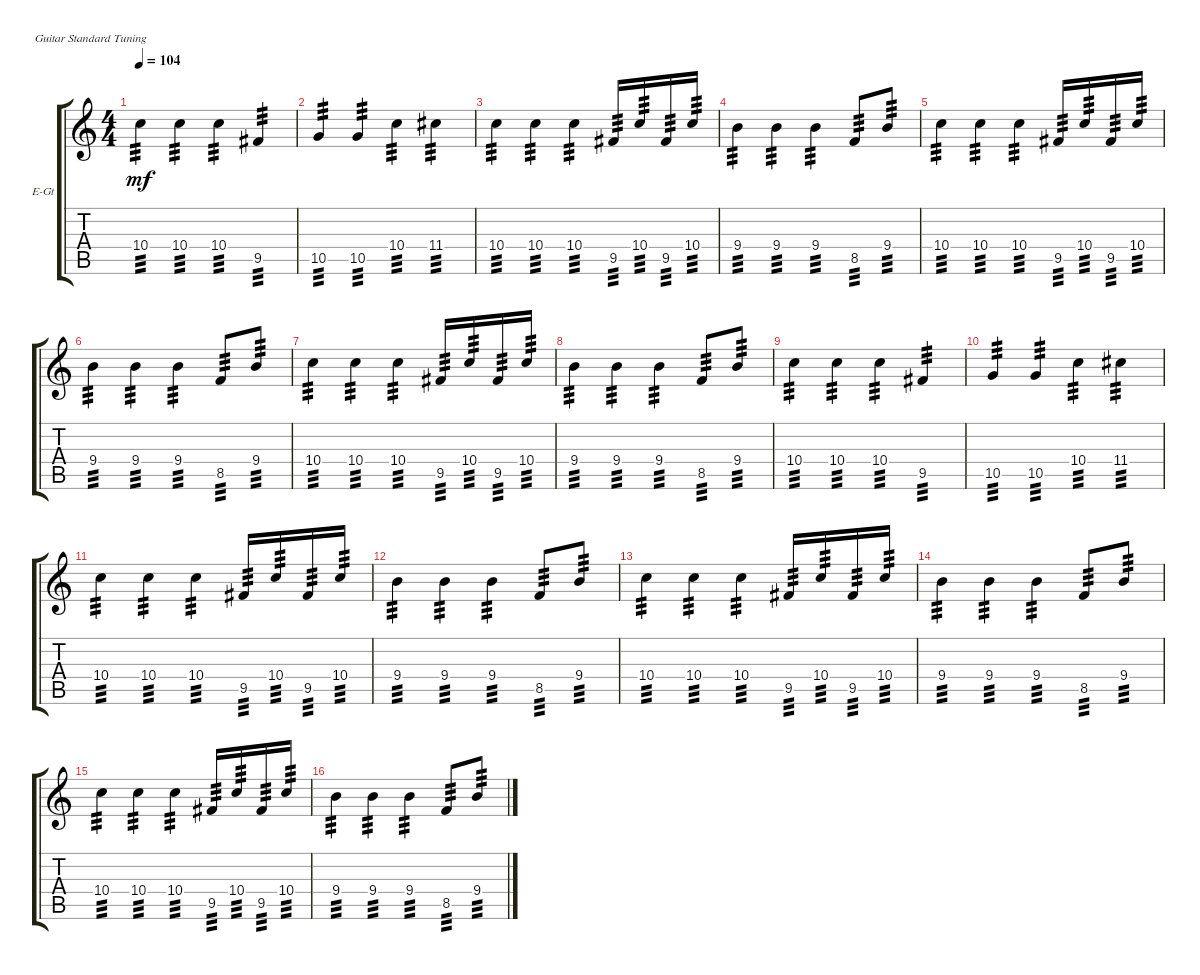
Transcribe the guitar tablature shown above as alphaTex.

\bracketExtendMode groupsimilarinstruments
\firstSystemTrackNameOrientation horizontal
\otherSystemsTrackNameOrientation horizontal
\track ("Electric Guitar" "E-Gt") {instrument distortionguitar}
\staff {score tabs}
\tuning (E4 B3 G3 D3 A2 E2)
\ts (4 4)
\tempo 104
\clef g2
\scale
0.333333
\ks c
10.4.4{tp 3 dy mf} 10.4.4{tp 3} 10.4.4{tp 3} 9.5.4{tp 3} |
\scale
0.333333 10.5.4{tp 3} 10.5.4{tp 3} 10.4.4{tp 3} 11.4.4{tp 3} |
\scale
0.333333 10.4.4{tp 3} 10.4.4{tp 3} 10.4.4{tp 3} 9.5.16{tp 3} 10.4.16{tp 3} 9.5.16{tp 3} 10.4.16{tp 3} |
\scale
0.333333 9.4.4{tp 3} 9.4.4{tp 3} 9.4.4{tp 3} 8.5.8{tp 3} 9.4.8{tp 3} |
\scale
0.333333 10.4.4{tp 3} 10.4.4{tp 3} 10.4.4{tp 3} 9.5.16{tp 3} 10.4.16{tp 3} 9.5.16{tp 3} 10.4.16{tp 3} |
\scale
0.333333 9.4.4{tp 3} 9.4.4{tp 3} 9.4.4{tp 3} 8.5.8{tp 3} 9.4.8{tp 3} |
\scale
0.333333 10.4.4{tp 3} 10.4.4{tp 3} 10.4.4{tp 3} 9.5.16{tp 3} 10.4.16{tp 3} 9.5.16{tp 3} 10.4.16{tp 3} |
\scale
0.333333 9.4.4{tp 3} 9.4.4{tp 3} 9.4.4{tp 3} 8.5.8{tp 3} 9.4.8{tp 3} |
\scale
0.333333 10.4.4{tp 3} 10.4.4{tp 3} 10.4.4{tp 3} 9.5.4{tp 3} |
\scale
0.333333 10.5.4{tp 3} 10.5.4{tp 3} 10.4.4{tp 3} 11.4.4{tp 3} |
\scale
0.333333 10.4.4{tp 3} 10.4.4{tp 3} 10.4.4{tp 3} 9.5.16{tp 3} 10.4.16{tp 3} 9.5.16{tp 3} 10.4.16{tp 3} |
\scale
0.333333 9.4.4{tp 3} 9.4.4{tp 3} 9.4.4{tp 3} 8.5.8{tp 3} 9.4.8{tp 3} |
\scale
0.333333 10.4.4{tp 3} 10.4.4{tp 3} 10.4.4{tp 3} 9.5.16{tp 3} 10.4.16{tp 3} 9.5.16{tp 3} 10.4.16{tp 3} |
\scale
0.333333 9.4.4{tp 3} 9.4.4{tp 3} 9.4.4{tp 3} 8.5.8{tp 3} 9.4.8{tp 3} |
\scale
0.333333 10.4.4{tp 3} 10.4.4{tp 3} 10.4.4{tp 3} 9.5.16{tp 3} 10.4.16{tp 3} 9.5.16{tp 3} 10.4.16{tp 3} |
\scale
0.333333 9.4.4{tp 3} 9.4.4{tp 3} 9.4.4{tp 3} 8.5.8{tp 3} 9.4.8{tp 3}
